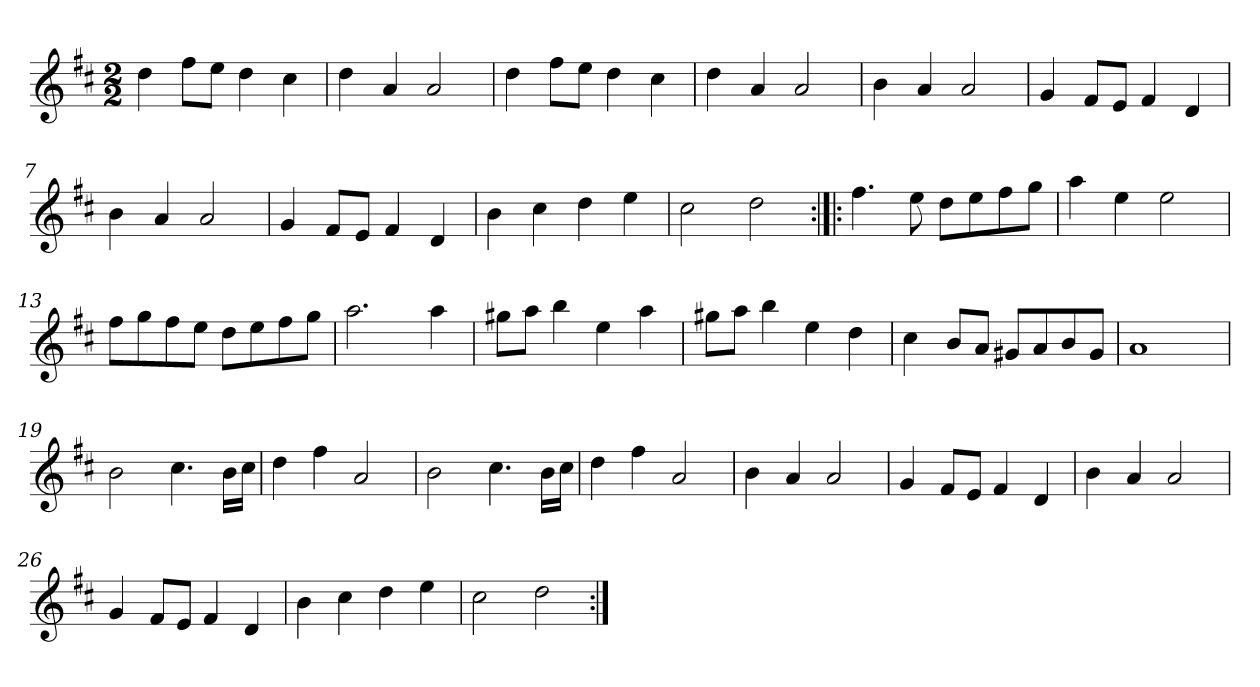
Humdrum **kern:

**kern
*part1
*staff1
*clefG2
*k[f#c#]
*D:
*M2/2
*MM152
=1
4dd
8ff#\L
8ee\J
4dd
4cc#
=2
4dd
4a
2a
=3
4dd
8ff#\L
8ee\J
4dd
4cc#
=4
4dd
4a
2a
=5
4b
4a
2a
=6
4g
8f#/L
8e/J
4f#
4d
=7
4b
4a
2a
=8
4g
8f#/L
8e/J
4f#
4d
=9
4b
4cc#
4dd
4ee
=10
2cc#
2dd
=11:|!|:
4.ff#
8ee
8dd\L
8ee\
8ff#\
8gg\J
=12
4aa
4ee
2ee
=13
8ff#\L
8gg\
8ff#\
8ee\J
8dd\L
8ee\
8ff#\
8gg\J
=14
2.aa
4aa
=15
8gg#X\L
8aa\J
4bb
4ee
4aa
=16
8gg#X\L
8aa\J
4bb
4ee
4dd
=17
4cc#
8b/L
8a/J
8g#X/L
8a/
8b/
8g#/J
=18
1a
=19
2b
4.cc#
16b\LL
16cc#\JJ
=20
4dd
4ff#
2a
=21
2b
4.cc#
16b\LL
16cc#\JJ
=22
4dd
4ff#
2a
=23
4b
4a
2a
=24
4g
8f#/L
8e/J
4f#
4d
=25
4b
4a
2a
=26
4g
8f#/L
8e/J
4f#
4d
=27
4b
4cc#
4dd
4ee
=28
2cc#
2dd
=:|!
*-
